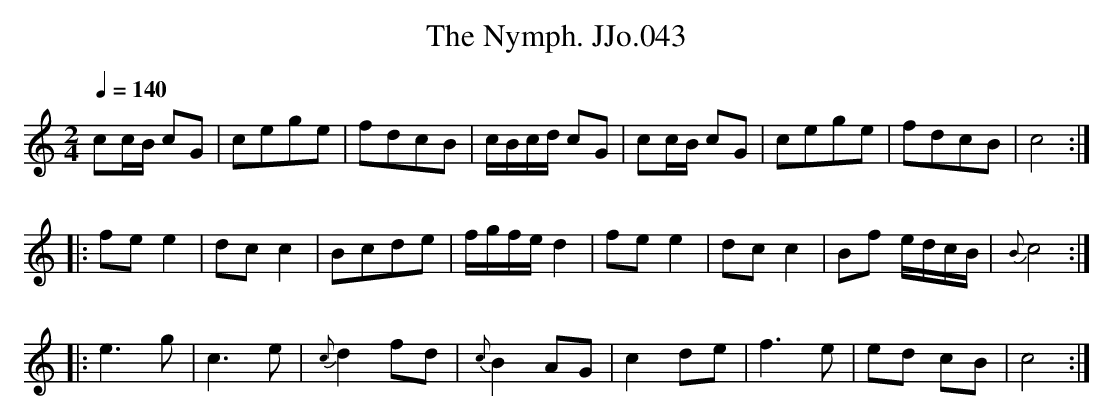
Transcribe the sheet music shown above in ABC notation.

X:1
T:Nymph. JJo.043, The
M:2/4
L:1/8
Q:1/4=140
K:C
cc/B/ cG|cege|fdcB|c/B/c/d/ cG|cc/B/ cG|cege|fdcB|c4:|
|:fee2|dcc2|Bcde|f/g/f/e/ d2|fee2|dcc2|Bf e/d/c/B/|{B}c4:|
|:e3g|c3e|{c}d2fd|{c}B2AG|c2de|f3e|ed cB|c4:|
